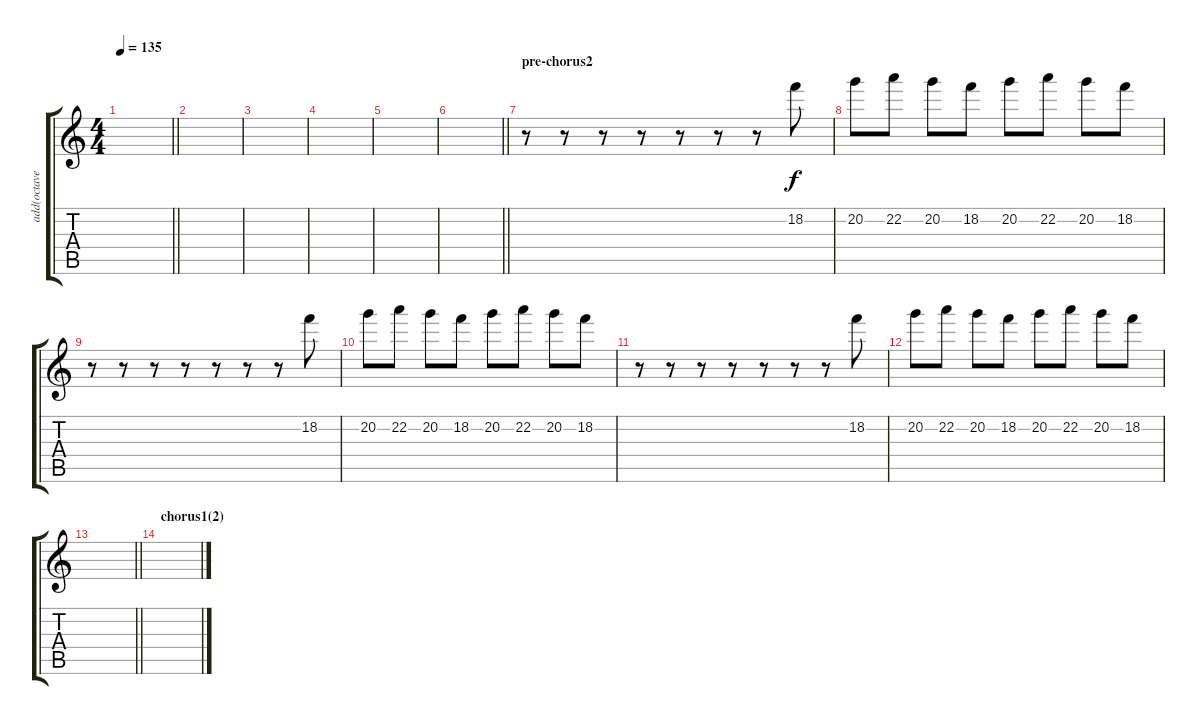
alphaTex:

\track ("add(octave)" "add(octave") {mute instrument acousticguitarsteel}
\staff {score tabs}
\tuning (E4 B3 G3 D3 A2 E2) {hide}
\ts (4 4)
\tempo 135
\clef g2
\barLineRight lightlight
\ks c
|
|
|
|
|
\barLineRight lightlight
|
\section ("" "pre-chorus2")
r.8 r.8 r.8 r.8 r.8 r.8 r.8 18.2.8 |
20.2.8 22.2.8 20.2.8 18.2.8 20.2.8 22.2.8 20.2.8 18.2.8 |
r.8 r.8 r.8 r.8 r.8 r.8 r.8 18.2.8 |
20.2.8 22.2.8 20.2.8 18.2.8 20.2.8 22.2.8 20.2.8 18.2.8 |
r.8 r.8 r.8 r.8 r.8 r.8 r.8 18.2.8 |
20.2.8 22.2.8 20.2.8 18.2.8 20.2.8 22.2.8 20.2.8 18.2.8 |
\barLineRight lightlight
|
\section ("" "chorus1(2)")
